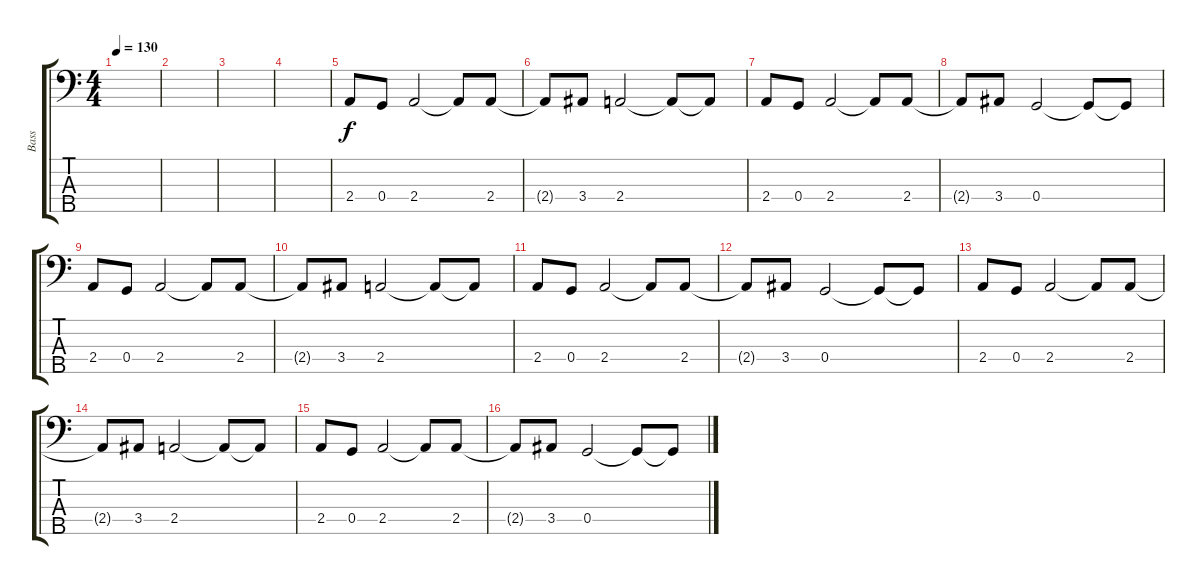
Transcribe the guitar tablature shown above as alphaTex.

\track ("Bass" "Bass") {instrument slapbass2}
\staff {score tabs}
\tuning (Bb2 F2 C2 G1 A0) {hide}
\ts (4 4)
\tempo 130
\clef f4
\ks c
|
|
|
|
2.4.8 0.4.8 2.4.2 2.4{t}.8 2.4.8 |
2.4{t}.8 3.4.8 2.4.2 2.4{t}.8 2.4{t}.8 |
2.4.8 0.4.8 2.4.2 2.4{t}.8 2.4.8 |
2.4{t}.8 3.4.8 0.4.2 0.4{t}.8 0.4{t}.8 |
2.4.8 0.4.8 2.4.2 2.4{t}.8 2.4.8 |
2.4{t}.8 3.4.8 2.4.2 2.4{t}.8 2.4{t}.8 |
2.4.8 0.4.8 2.4.2 2.4{t}.8 2.4.8 |
2.4{t}.8 3.4.8 0.4.2 0.4{t}.8 0.4{t}.8 |
2.4.8 0.4.8 2.4.2 2.4{t}.8 2.4.8 |
2.4{t}.8 3.4.8 2.4.2 2.4{t}.8 2.4{t}.8 |
2.4.8 0.4.8 2.4.2 2.4{t}.8 2.4.8 |
2.4{t}.8 3.4.8 0.4.2 0.4{t}.8 0.4{t}.8
